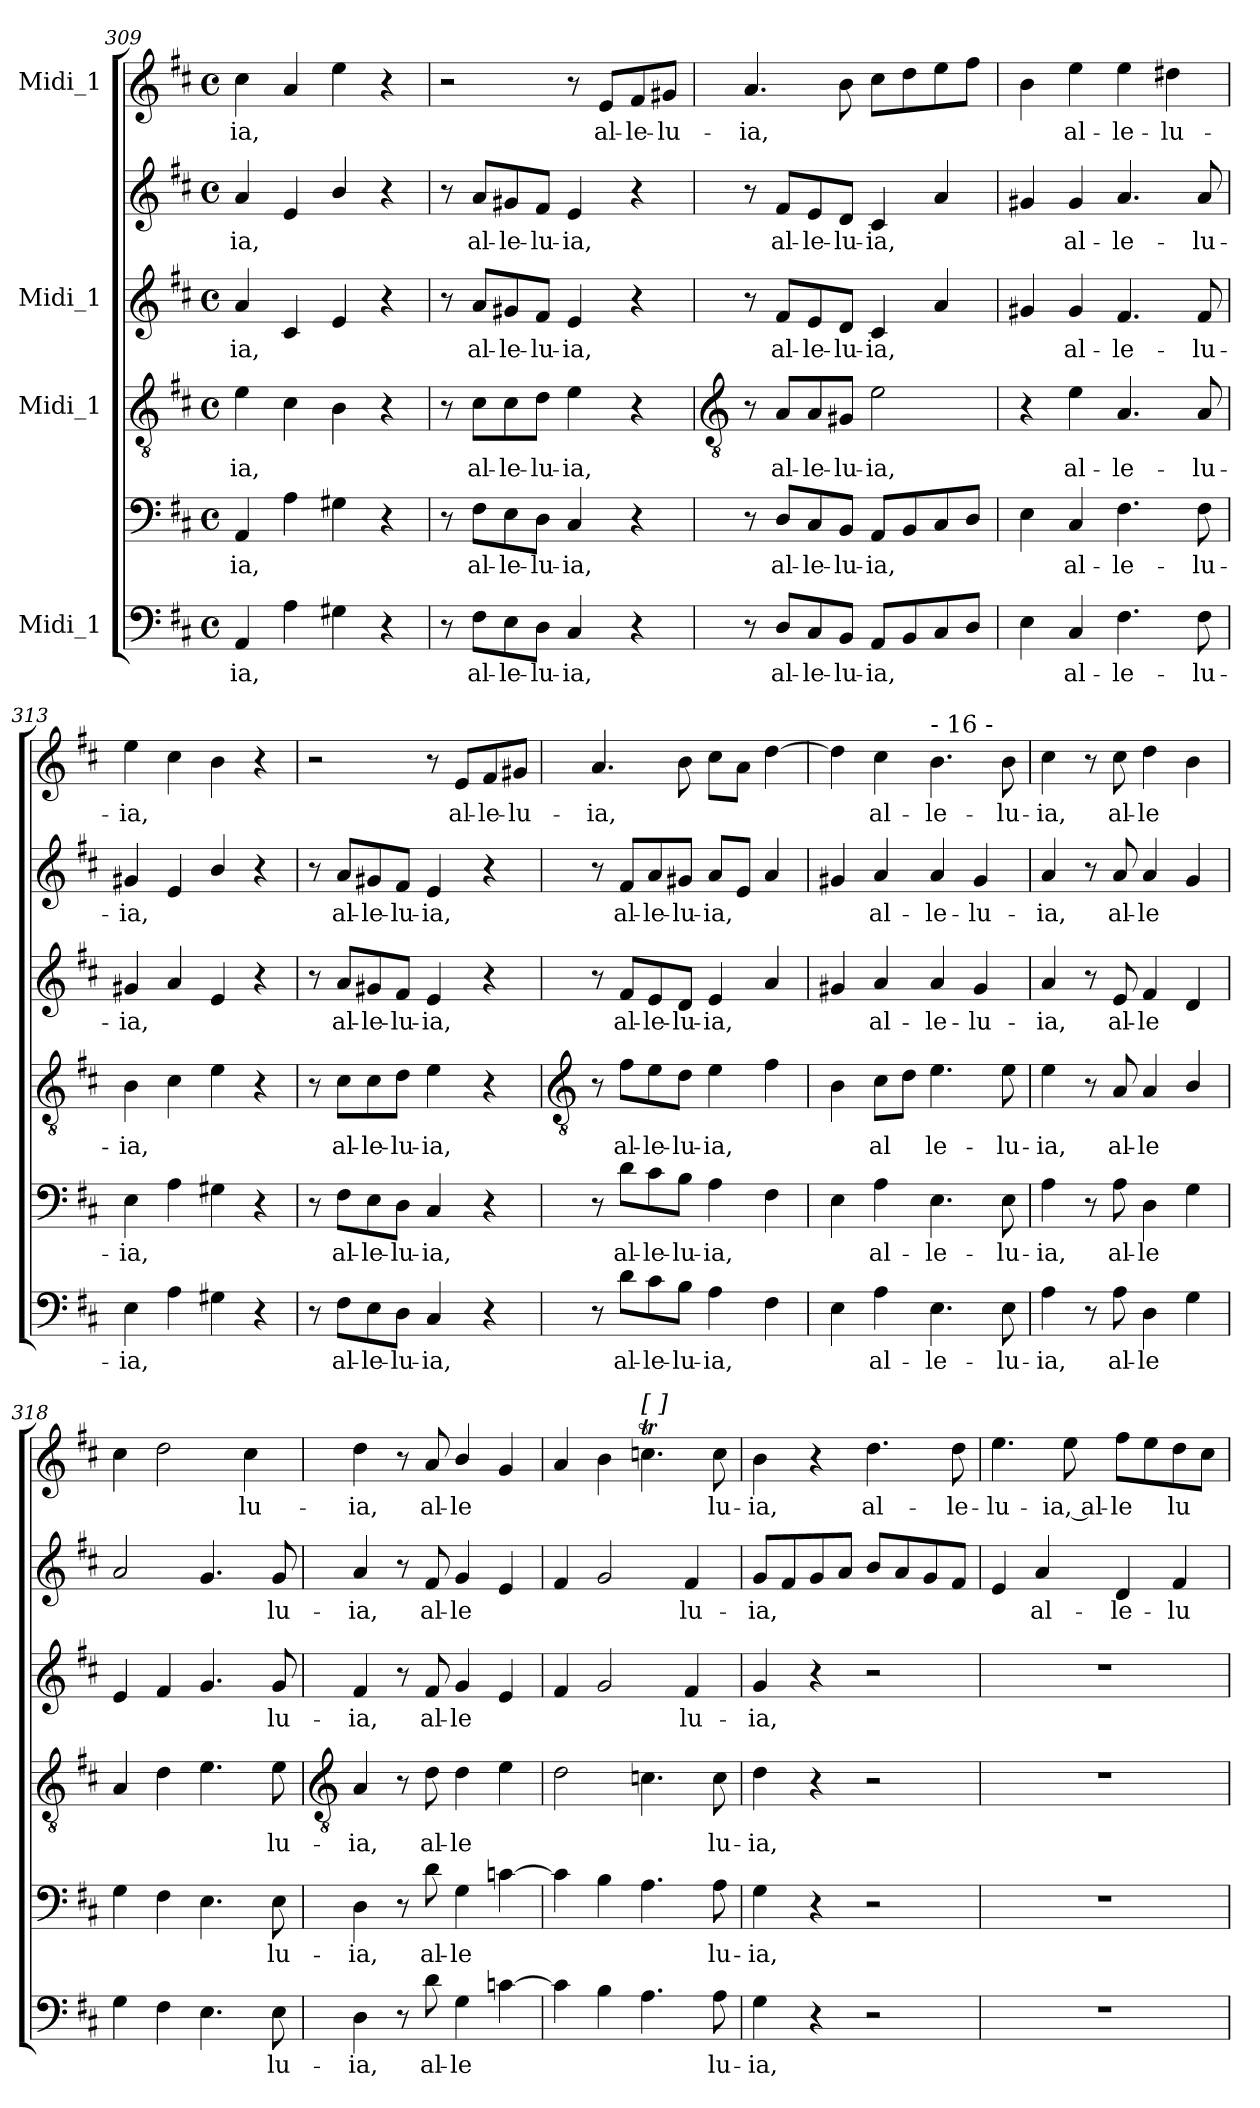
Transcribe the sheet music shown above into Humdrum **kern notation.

**kern	**text	**kern	**text	**kern	**text	**kern	**text	**kern	**text	**kern	**text
*part4	*part4	*part4	*part4	*part3	*part3	*part2	*part2	*part2	*part2	*part1	*part1
*staff6	*staff6	*staff5	*staff5	*staff4	*staff4	*staff3	*staff3	*staff2	*staff2	*staff1	*staff1
*I"Midi_1	*	*	*	*I"Midi_1	*	*I"Midi_1	*	*	*	*I"Midi_1	*
*	*	*clefF4	*	*clefGv2	*	*clefG2	*	*clefG2	*	*clefG2	*
*k[f#c#]	*	*k[f#c#]	*	*k[f#c#]	*	*k[f#c#]	*	*k[f#c#]	*	*k[f#c#]	*
*D:	*	*D:	*	*D:	*	*D:	*	*D:	*	*D:	*
*M4/4	*	*M4/4	*	*M4/4	*	*M4/4	*	*M4/4	*	*M4/4	*
*met(c)	*	*met(c)	*	*met(c)	*	*met(c)	*	*met(c)	*	*met(c)	*
=309	=309	=309	=309	=309	=309	=309	=309	=309	=309	=309	=309
!	!LO:LY:b	!	!LO:LY:b	!	!LO:LY:b	!	!LO:LY:b	!	!LO:LY:b	!	!LO:LY:b
4AA	-ia,	4AA	-ia,	4e	-ia,	4a	ia,	4a	-ia,	4cc#	-ia,
4A	.	4A	.	4c#	.	4c#	.	4e	.	4a	.
4G#X	.	4G#X	.	4B	.	4e	.	4b/	.	4ee	.
4r	.	4r	.	4r	.	4r	.	4r	.	4r	.
=310	=310	=310	=310	=310	=310	=310	=310	=310	=310	=310	=310
8r	.	8r	.	8r	.	8r	.	8r	.	2r	.
!	!LO:LY:b	!	!LO:LY:b	!	!LO:LY:b	!	!LO:LY:b	!	!LO:LY:b	!	!
8F#L	al-	8F#L	al-	8c#L	al-	8aL	al-	8aL	al-	.	.
!	!LO:LY:b	!	!LO:LY:b	!	!LO:LY:b	!	!LO:LY:b	!	!LO:LY:b	!	!
8E	-le-	8E	-le-	8c#	-le-	8g#X	-le-	8g#X	-le-	.	.
!	!LO:LY:b	!	!LO:LY:b	!	!LO:LY:b	!	!LO:LY:b	!	!LO:LY:b	!	!
8DJ	-lu-	8DJ	-lu-	8dJ	-lu-	8f#J	-lu-	8f#J	-lu-	.	.
!	!LO:LY:b	!	!LO:LY:b	!	!LO:LY:b	!	!LO:LY:b	!	!LO:LY:b	!	!
4C#	-ia,	4C#	-ia,	4e	-ia,	4e	-ia,	4e	-ia,	8r	.
!	!	!	!	!	!	!	!	!	!	!	!LO:LY:b
.	.	.	.	.	.	.	.	.	.	8eL	al-
!	!	!	!	!	!	!	!	!	!	!	!LO:LY:b
4r	.	4r	.	4r	.	4r	.	4r	.	8f#	-le-
!	!	!	!	!	!	!	!	!	!	!	!LO:LY:b
.	.	.	.	.	.	.	.	.	.	8g#XJ	-lu-
!!LO:LB:g=z
=311	=311	=311	=311	=311	=311	=311	=311	=311	=311	=311	=311
*	*	*	*	*clefGv2	*	*	*	*	*	*	*
!	!	!	!	!	!	!	!	!	!	!	!LO:LY:b
8r	.	8r	.	8r	.	8r	.	8r	.	4.a	-ia,
!	!LO:LY:b	!	!LO:LY:b	!	!LO:LY:b	!	!LO:LY:b	!	!LO:LY:b	!	!
8DL	al-	8DL	al-	8AL	al-	8f#L	al-	8f#L	al-	.	.
!	!LO:LY:b	!	!LO:LY:b	!	!LO:LY:b	!	!LO:LY:b	!	!LO:LY:b	!	!
8C#	-le-	8C#	-le-	8A	-le-	8e	-le-	8e	-le-	.	.
!	!LO:LY:b	!	!LO:LY:b	!	!LO:LY:b	!	!LO:LY:b	!	!LO:LY:b	!	!
8BBJ	-lu-	8BBJ	-lu-	8G#XJ	-lu-	8dJ	-lu-	8dJ	-lu-	8b	.
!	!LO:LY:b	!	!LO:LY:b	!	!LO:LY:b	!	!LO:LY:b	!	!LO:LY:b	!	!
8AAL	-ia,	8AAL	-ia,	2e	-ia,	4c#	-ia,	4c#	-ia,	8cc#L	.
8BB	.	8BB	.	.	.	.	.	.	.	8dd	.
8C#	.	8C#	.	.	.	4a	.	4a	.	8ee	.
8DJ	.	8DJ	.	.	.	.	.	.	.	8ff#J	.
=312	=312	=312	=312	=312	=312	=312	=312	=312	=312	=312	=312
4E	.	4E	.	4r	.	4g#X	.	4g#X	.	4b	.
!	!LO:LY:b	!	!LO:LY:b	!	!LO:LY:b	!	!LO:LY:b	!	!LO:LY:b	!	!LO:LY:b
4C#	al-	4C#	al-	4e	al-	4g#	-al-	4g#	al-	4ee	al-
!	!LO:LY:b	!	!LO:LY:b	!	!LO:LY:b	!	!LO:LY:b	!	!LO:LY:b	!	!LO:LY:b
4.F#	-le-	4.F#	-le-	4.A	-le-	4.f#	-le-	4.a	-le-	4ee	-le-
!	!	!	!	!	!	!	!	!	!	!	!LO:LY:b
.	.	.	.	.	.	.	.	.	.	4dd#X	-lu-
!	!LO:LY:b	!	!LO:LY:b	!	!LO:LY:b	!	!LO:LY:b	!	!LO:LY:b	!	!
8F#	-lu-	8F#	-lu-	8A	-lu-	8f#	-lu-	8a	-lu-	.	.
=313	=313	=313	=313	=313	=313	=313	=313	=313	=313	=313	=313
!	!LO:LY:b	!	!LO:LY:b	!	!LO:LY:b	!	!LO:LY:b	!	!LO:LY:b	!	!LO:LY:b
4E	-ia,	4E	-ia,	4B	-ia,	4g#X	ia,	4g#X	-ia,	4ee	-ia,
4A	.	4A	.	4c#	.	4a	.	4e	.	4cc#	.
4G#X	.	4G#X	.	4e	.	4e	.	4b/	.	4b	.
4r	.	4r	.	4r	.	4r	.	4r	.	4r	.
=314	=314	=314	=314	=314	=314	=314	=314	=314	=314	=314	=314
8r	.	8r	.	8r	.	8r	.	8r	.	2r	.
!	!LO:LY:b	!	!LO:LY:b	!	!LO:LY:b	!	!LO:LY:b	!	!LO:LY:b	!	!
8F#L	al-	8F#L	al-	8c#L	al-	8aL	al-	8aL	al-	.	.
!	!LO:LY:b	!	!LO:LY:b	!	!LO:LY:b	!	!LO:LY:b	!	!LO:LY:b	!	!
8E	-le-	8E	-le-	8c#	-le-	8g#X	-le-	8g#X	-le-	.	.
!	!LO:LY:b	!	!LO:LY:b	!	!LO:LY:b	!	!LO:LY:b	!	!LO:LY:b	!	!
8DJ	-lu-	8DJ	-lu-	8dJ	-lu-	8f#J	-lu-	8f#J	-lu-	.	.
!	!LO:LY:b	!	!LO:LY:b	!	!LO:LY:b	!	!LO:LY:b	!	!LO:LY:b	!	!
4C#	-ia,	4C#	-ia,	4e	-ia,	4e	-ia,	4e	-ia,	8r	.
!	!	!	!	!	!	!	!	!	!	!	!LO:LY:b
.	.	.	.	.	.	.	.	.	.	8eL	al-
!	!	!	!	!	!	!	!	!	!	!	!LO:LY:b
4r	.	4r	.	4r	.	4r	.	4r	.	8f#	-le-
!	!	!	!	!	!	!	!	!	!	!	!LO:LY:b
.	.	.	.	.	.	.	.	.	.	8g#XJ	-lu-
!!LO:LB:g=z
=315	=315	=315	=315	=315	=315	=315	=315	=315	=315	=315	=315
*	*	*	*	*clefGv2	*	*	*	*	*	*	*
!	!	!	!	!	!	!	!	!	!	!	!LO:LY:b
8r	.	8r	.	8r	.	8r	.	8r	.	4.a	-ia,
!	!LO:LY:b	!	!LO:LY:b	!	!LO:LY:b	!	!LO:LY:b	!	!LO:LY:b	!	!
8dL	al-	8dL	al-	8f#L	al-	8f#L	al-	8f#L	al-	.	.
!	!LO:LY:b	!	!LO:LY:b	!	!LO:LY:b	!	!LO:LY:b	!	!LO:LY:b	!	!
8c#	-le-	8c#	-le-	8e	-le-	8e	-le-	8a	-le-	.	.
!	!LO:LY:b	!	!LO:LY:b	!	!LO:LY:b	!	!LO:LY:b	!	!LO:LY:b	!	!
8BJ	-lu-	8BJ	-lu-	8dJ	-lu-	8dJ	-lu-	8g#XJ	-lu-	8b	.
!	!LO:LY:b	!	!LO:LY:b	!	!LO:LY:b	!	!LO:LY:b	!	!LO:LY:b	!	!
4A	-ia,	4A	-ia,	4e	-ia,	4e	-ia,	8aL	-ia,	8cc#L	.
.	.	.	.	.	.	.	.	8eJ	.	8aJ	.
4F#	.	4F#	.	4f#	.	4a	.	4a	.	[4dd	.
=316	=316	=316	=316	=316	=316	=316	=316	=316	=316	=316	=316
4E	.	4E	.	4B	.	4g#X	.	4g#X	.	4dd]	.
!	!LO:LY:b	!	!LO:LY:b	!	!LO:LY:b	!	!LO:LY:b	!	!LO:LY:b	!	!LO:LY:b
4A	al-	4A	al-	8c#L	al	4a	-al-	4a	al-	4cc#	al-
.	.	.	.	8dJ	.	.	.	.	.	.	.
!	!	!	!	!	!	!	!	!	!	!LO:TX:a:t=- 16 -	!
!	!LO:LY:b	!	!LO:LY:b	!	!LO:LY:b	!	!LO:LY:b	!	!LO:LY:b	!	!LO:LY:b
4.E	-le-	4.E	-le-	4.e	le-	4a	-le-	4a	-le-	4.b	-le-
!	!	!	!	!	!	!	!LO:LY:b	!	!LO:LY:b	!	!
.	.	.	.	.	.	4g#	-lu-	4g#	-lu-	.	.
!	!LO:LY:b	!	!LO:LY:b	!	!LO:LY:b	!	!	!	!	!	!LO:LY:b
8E	-lu-	8E	-lu-	8e	-lu-	.	.	.	.	8b	-lu-
=317	=317	=317	=317	=317	=317	=317	=317	=317	=317	=317	=317
!	!LO:LY:b	!	!LO:LY:b	!	!LO:LY:b	!	!LO:LY:b	!	!LO:LY:b	!	!LO:LY:b
4A	-ia,	4A	-ia,	4e	-ia,	4a	ia,	4a	-ia,	4cc#	-ia,
8r	.	8r	.	8r	.	8r	.	8r	.	8r	.
!	!LO:LY:b	!	!LO:LY:b	!	!LO:LY:b	!	!LO:LY:b	!	!LO:LY:b	!	!LO:LY:b
8A	al-	8A	al-	8A	al-	8e	al-	8a	al-	8cc#	al-
!	!LO:LY:b	!	!LO:LY:b	!	!LO:LY:b	!	!LO:LY:b	!	!LO:LY:b	!	!LO:LY:b
4D	-le	4D	-le	4A	-le	4f#	-le	4a	-le	4dd	-le
4G	.	4G	.	4B/	.	4d	.	4g	.	4b	.
=318	=318	=318	=318	=318	=318	=318	=318	=318	=318	=318	=318
4G	.	4G	.	4A	.	4e	.	2a	.	4cc#	.
4F#	.	4F#	.	4d	.	4f#	.	.	.	2dd	.
4.E	.	4.E	.	4.e	.	4.g	.	4.g	.	.	.
!	!	!	!	!	!	!	!	!	!	!	!LO:LY:b
.	.	.	.	.	.	.	.	.	.	4cc#	lu-
!	!LO:LY:b	!	!LO:LY:b	!	!LO:LY:b	!	!LO:LY:b	!	!LO:LY:b	!	!
8E	lu-	8E	lu-	8e	lu-	8g	-lu-	8g	lu-	.	.
!!LO:LB:g=z
=319	=319	=319	=319	=319	=319	=319	=319	=319	=319	=319	=319
*	*	*	*	*clefGv2	*	*	*	*	*	*	*
!	!LO:LY:b	!	!LO:LY:b	!	!LO:LY:b	!	!LO:LY:b	!	!LO:LY:b	!	!LO:LY:b
4D	-ia,	4D	-ia,	4A	-ia,	4f#	ia,	4a	-ia,	4dd	-ia,
8r	.	8r	.	8r	.	8r	.	8r	.	8r	.
!	!LO:LY:b	!	!LO:LY:b	!	!LO:LY:b	!	!LO:LY:b	!	!LO:LY:b	!	!LO:LY:b
8d	al-	8d	al-	8d	al-	8f#	al-	8f#	al-	8a	al-
!	!LO:LY:b	!	!LO:LY:b	!	!LO:LY:b	!	!LO:LY:b	!	!LO:LY:b	!	!LO:LY:b
4G	-le	4G	-le	4d	-le	4g	-le	4g	-le	4b/	-le
[4cn	.	[4cn	.	4e	.	4e	.	4e	.	4g	.
=320	=320	=320	=320	=320	=320	=320	=320	=320	=320	=320	=320
4c]	.	4c]	.	2d	.	4f#	.	4f#	.	4a	.
4B	.	4B	.	.	.	2g	.	2g	.	4b	.
!	!	!	!	!	!	!	!	!	!	!LO:TX:a:t=[   ]	!
4.A	.	4.A	.	4.cn	.	.	.	.	.	4.ccnT	.
!	!	!	!	!	!	!	!LO:LY:b	!	!LO:LY:b	!	!
.	.	.	.	.	.	4f#	-lu-	4f#	lu-	.	.
!	!LO:LY:b	!	!LO:LY:b	!	!LO:LY:b	!	!	!	!	!	!LO:LY:b
8A	lu-	8A	lu-	8c	lu-	.	.	.	.	8cc	lu-
=321	=321	=321	=321	=321	=321	=321	=321	=321	=321	=321	=321
!	!LO:LY:b	!	!LO:LY:b	!	!LO:LY:b	!	!LO:LY:b	!	!LO:LY:b	!	!LO:LY:b
4G	-ia,	4G	-ia,	4d	-ia,	4g	ia,	8gL	-ia,	4b	-ia,
.	.	.	.	.	.	.	.	8f#	.	.	.
4r	.	4r	.	4r	.	4r	.	8g	.	4r	.
.	.	.	.	.	.	.	.	8aJ	.	.	.
!	!	!	!	!	!	!	!	!	!	!	!LO:LY:b
2r	.	2r	.	2r	.	2r	.	8bL	.	4.dd	al-
.	.	.	.	.	.	.	.	8a	.	.	.
.	.	.	.	.	.	.	.	8g	.	.	.
!	!	!	!	!	!	!	!	!	!	!	!LO:LY:b
.	.	.	.	.	.	.	.	8f#J	.	8dd	-le-
=322	=322	=322	=322	=322	=322	=322	=322	=322	=322	=322	=322
!	!	!	!	!	!	!	!	!	!	!	!LO:LY:b
1r	.	1r	.	1r	.	1r	.	4e	.	4.ee	-lu-
!	!	!	!	!	!	!	!	!	!LO:LY:b	!	!
.	.	.	.	.	.	.	.	4a	al-	.	.
!	!	!	!	!	!	!	!	!	!	!	!LO:LY:b
.	.	.	.	.	.	.	.	.	.	8ee	-ia, al-
!	!	!	!	!	!	!	!	!	!LO:LY:b	!	!LO:LY:b
.	.	.	.	.	.	.	.	4d	-le-	8ff#L	-le
.	.	.	.	.	.	.	.	.	.	8ee	.
!	!	!	!	!	!	!	!	!	!LO:LY:b	!	!LO:LY:b
.	.	.	.	.	.	.	.	4f#	-lu-	8dd	lu
.	.	.	.	.	.	.	.	.	.	8cc#J	.
=	=	=	=	=	=	=	=	=	=	=	=
*-	*-	*-	*-	*-	*-	*-	*-	*-	*-	*-	*-
